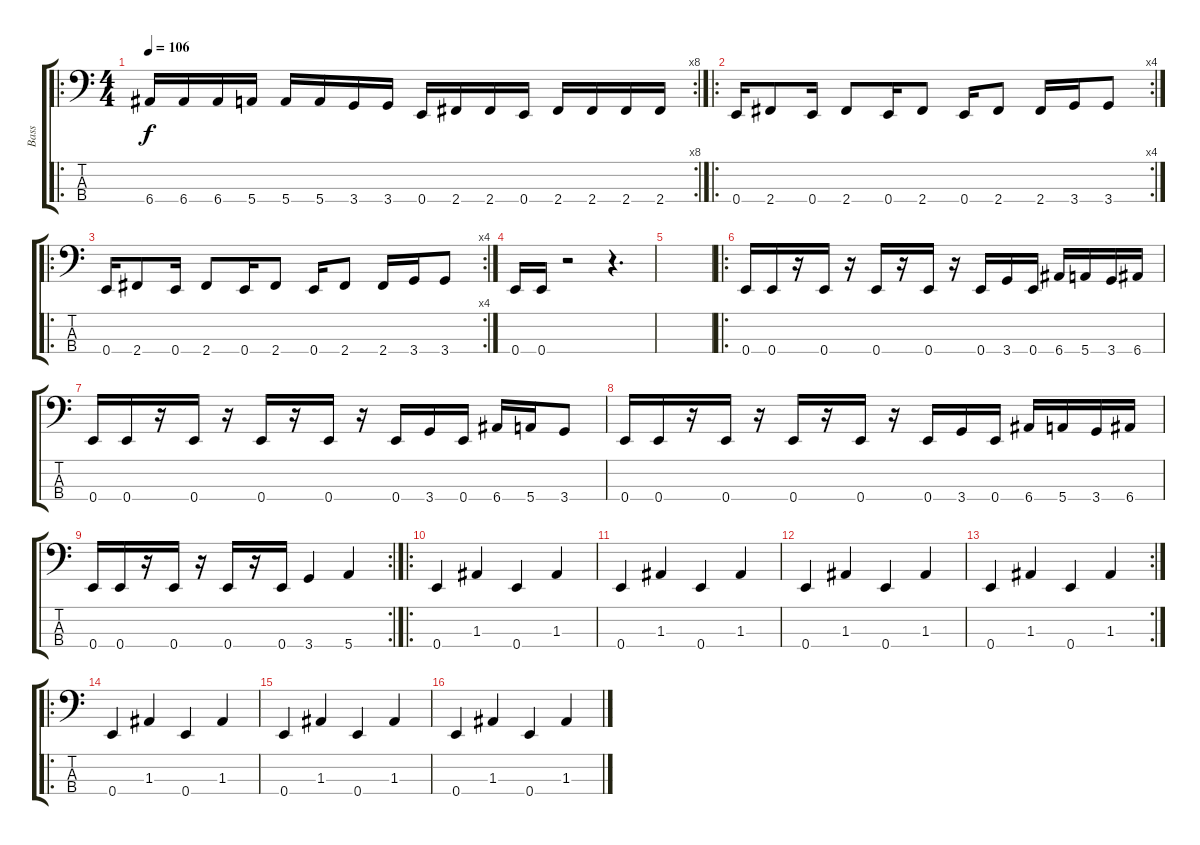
\track ("Bass" "Bass") {instrument electricbassfinger}
\staff {score tabs}
\tuning (G2 D2 A1 E1) {hide}
\ro
\rc 8
\ts (4 4)
\tempo 106
\clef f4
\ks c
6.4.16{dy f} 6.4.16 6.4.16 5.4.16 5.4.16 5.4.16 3.4.16 3.4.16 0.4.16 2.4.16 2.4.16 0.4.16 2.4.16 2.4.16 2.4.16 2.4.16 |
\ro
\rc 4
0.4.16 2.4.8 0.4.16 2.4.8 0.4.16 2.4.8 0.4.16 2.4.8 2.4.16 3.4.16 3.4.8 |
\ro
\rc 4
0.4.16 2.4.8 0.4.16 2.4.8 0.4.16 2.4.8 0.4.16 2.4.8 2.4.16 3.4.16 3.4.8 |
0.4.16 0.4.16 r.2 r.4{d} |
|
\ro
0.4.16 0.4.16 r.16 0.4.16 r.16 0.4.16 r.16 0.4.16 r.16 0.4.16 3.4.16 0.4.16 6.4.16 5.4.16 3.4.16 6.4.16 |
0.4.16 0.4.16 r.16 0.4.16 r.16 0.4.16 r.16 0.4.16 r.16 0.4.16 3.4.16 0.4.16 6.4.16 5.4.16 3.4.8 |
0.4.16 0.4.16 r.16 0.4.16 r.16 0.4.16 r.16 0.4.16 r.16 0.4.16 3.4.16 0.4.16 6.4.16 5.4.16 3.4.16 6.4.16 |
\rc 2
0.4.16 0.4.16 r.16 0.4.16 r.16 0.4.16 r.16 0.4.16 3.4.4 5.4.4 |
\ro
0.4.4 1.3.4 0.4.4 1.3.4 |
0.4.4 1.3.4 0.4.4 1.3.4 |
0.4.4 1.3.4 0.4.4 1.3.4 |
\rc 2
0.4.4 1.3.4 0.4.4 1.3.4 |
\ro
0.4.4 1.3.4 0.4.4 1.3.4 |
0.4.4 1.3.4 0.4.4 1.3.4 |
0.4.4 1.3.4 0.4.4 1.3.4
